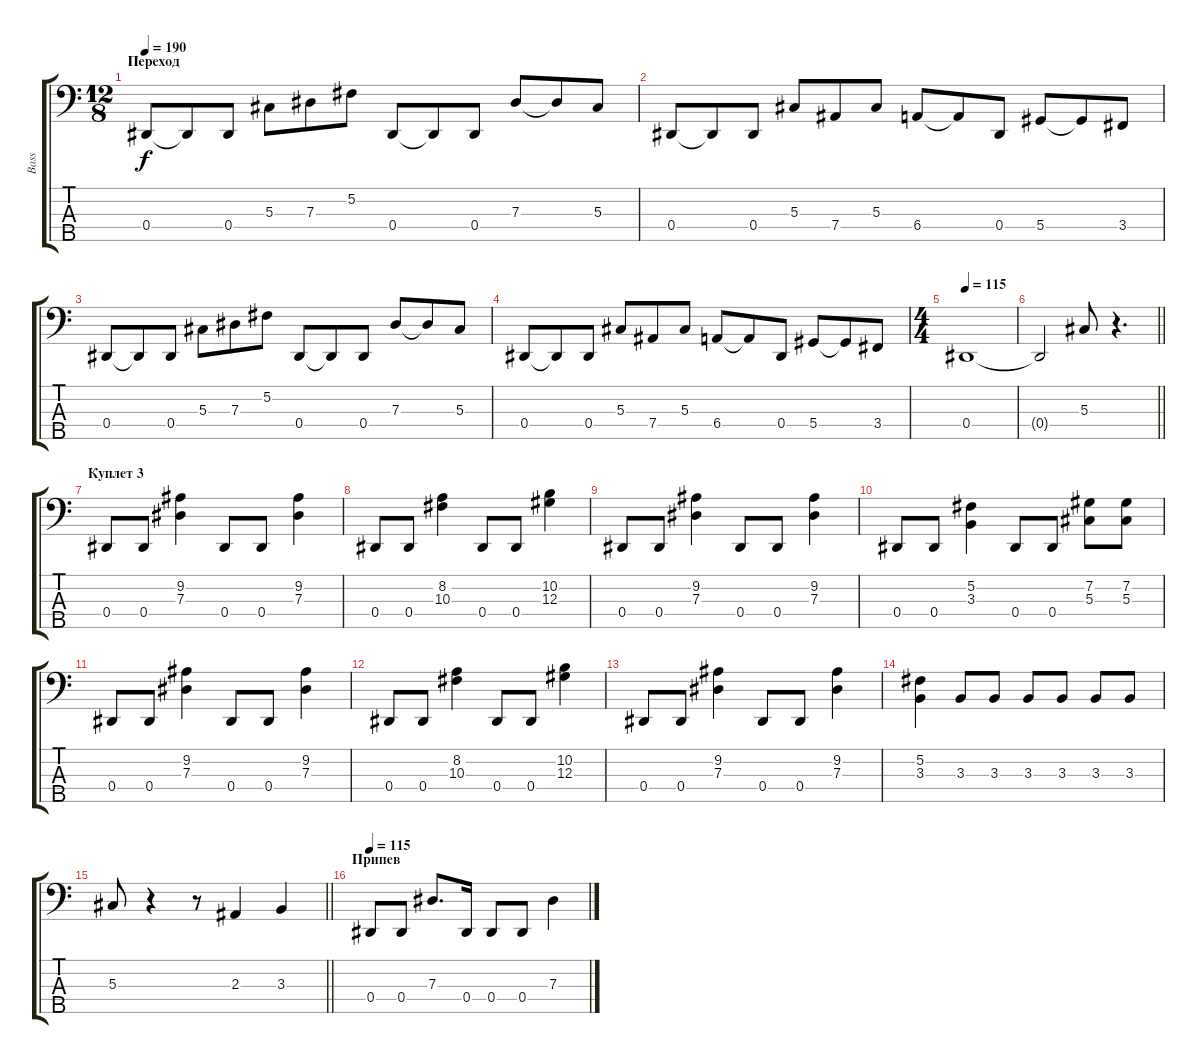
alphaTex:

\track ("Bass" "Bass") {instrument electricbasspick}
\staff {score tabs}
\tuning (Gb2 Db2 Ab1 Eb1 Bb0) {hide}
\ts (12 8)
\section ("" "Переход")
\tempo 190
\clef f4
\ks c
0.4.8{dy f} 0.4{t}.8 0.4.8 5.3.8 7.3.8 5.2.8 0.4.8 0.4{t}.8 0.4.8 7.3.8 7.3{t}.8 5.3.8 |
0.4.8 0.4{t}.8 0.4.8 5.3.8 7.4.8 5.3.8 6.4.8 6.4{t}.8 0.4.8 5.4.8 5.4{t}.8 3.4.8 |
0.4.8 0.4{t}.8 0.4.8 5.3.8 7.3.8 5.2.8 0.4.8 0.4{t}.8 0.4.8 7.3.8 7.3{t}.8 5.3.8 |
0.4.8 0.4{t}.8 0.4.8 5.3.8 7.4.8 5.3.8 6.4.8 6.4{t}.8 0.4.8 5.4.8 5.4{t}.8 3.4.8 |
\ts (4 4)
\tempo 115
0.4.1 |
\barLineRight lightlight
0.4{t}.2 5.3.8 r.4{d} |
\section ("" "Куплет 3")
0.4.8 0.4.8 (9.2 7.3).4 0.4.8 0.4.8 (9.2 7.3).4 |
0.4.8 0.4.8 (8.2 10.3).4 0.4.8 0.4.8 (10.2 12.3).4 |
0.4.8 0.4.8 (9.2 7.3).4 0.4.8 0.4.8 (9.2 7.3).4 |
0.4.8 0.4.8 (5.2 3.3).4 0.4.8 0.4.8 (7.2 5.3).8 (7.2 5.3).8 |
0.4.8 0.4.8 (9.2 7.3).4 0.4.8 0.4.8 (9.2 7.3).4 |
0.4.8 0.4.8 (8.2 10.3).4 0.4.8 0.4.8 (10.2 12.3).4 |
0.4.8 0.4.8 (9.2 7.3).4 0.4.8 0.4.8 (9.2 7.3).4 |
(5.2 3.3).4 3.3.8 3.3.8 3.3.8 3.3.8 3.3.8 3.3.8 |
\barLineRight lightlight
5.3.8 r.4 r.8 2.3.4 3.3.4 |
\section ("" "Припев")
\tempo 115
0.4.8 0.4.8 7.3.8{d} 0.4.16 0.4.8 0.4.8 7.3.4
